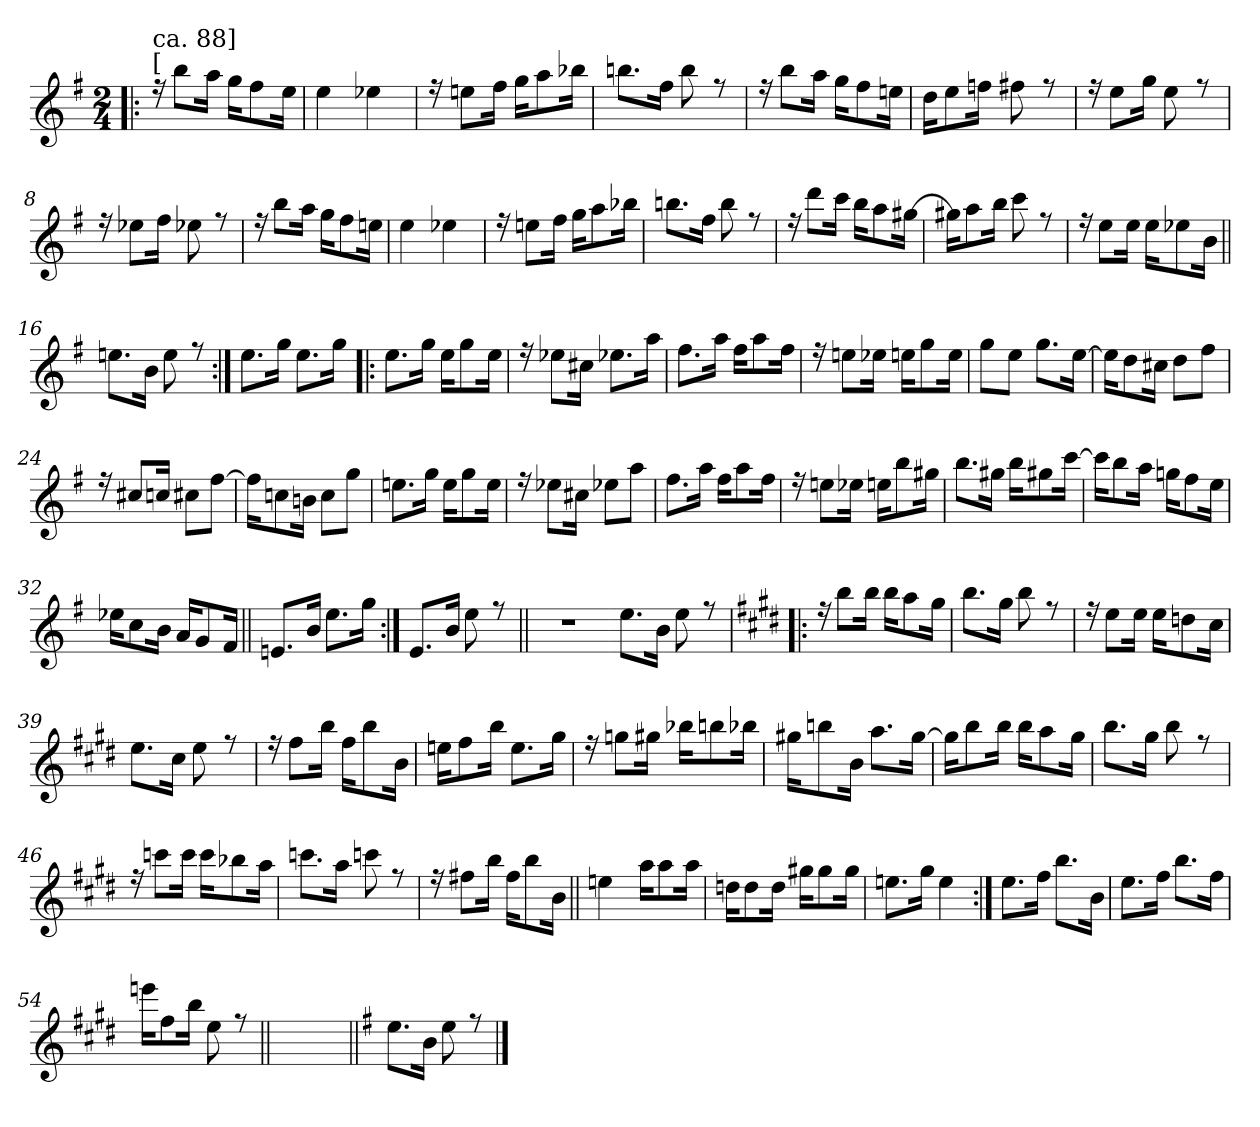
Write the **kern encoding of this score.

**kern
*part1
*staff1
*clefG2
*k[f#]
*G:
*M2/4
=1!|:
*^
!LO:TX:a:t=[	!
!LO:TX:a:t=ca. 88]	!
16rff	2ryy
8bb\L	.
16aa\Jk	.
16gg\KL	.
8ff#\	.
16ee\Jk	.
=2	=2
4ee\	4ryy
4ee-X\	4ryy
=3	=3
16rff	4ryy
8een\L	.
16ff#\Jk	.
16gg\KL	4ryy
8aa\	.
16bb-X\Jk	.
=4	=4
8.bbn\L	2ryy
16ff#\Jk	.
8bb\	.
8rff	.
!!LO:LB:g=z	!!
=5	=5
16rff	4ryy
8bb\L	.
16aa\Jk	.
16gg\KL	4ryy
8ff#\	.
16een\Jk	.
=6	=6
16dd\KL	2ryy
8ee\	.
16ffn\Jk	.
8ff#X\	.
8rff	.
=7	=7
16rff	2ryy
8ee\L	.
16gg\Jk	.
8ee\	.
8rff	.
=8	=8
16rff	2ryy
8ee-X\L	.
16ff#\Jk	.
8ee-X\	.
8rff	.
!!LO:LB:g=z	!!
=9	=9
16rff	2ryy
8bb\L	.
16aa\Jk	.
16gg\KL	.
8ff#\	.
16een\Jk	.
=10	=10
4ee\	4ryy
4ee-X\	4ryy
=11	=11
16rff	4ryy
8een\L	.
16ff#\Jk	.
16gg\KL	4ryy
8aa\	.
16bb-X\Jk	.
=12	=12
8.bbn\L	2ryy
16ff#\Jk	.
8bb\	.
8rff	.
!!LO:LB:g=z	!!
=13	=13
16rff	2ryy
8ddd\L	.
16ccc\Jk	.
16bb\KL	.
8aa\	.
[<16gg#X\Jk	.
=14	=14
16gg#X\KL]	2ryy
8aa\	.
16bb\Jk	.
8ccc\	.
8rff	.
=15	=15
16rff	4ryy
8ee\L	.
16ee\Jk	.
16ee\KL	4ryy
8ee-X\	.
16b\Jk	.
=16||	=16||
8.een\L	2ryy
16b\Jk	.
8ee\	.
8rff	.
=17:|!	=17:|!
8.ee\L	2ryy
16gg\Jk	.
8.ee\L	.
16gg\Jk	.
!!LO:LB:g=z	!!
=18!|:	=18!|:
8.ee\L	2ryy
16gg\Jk	.
16ee\KL	.
8gg\	.
16ee\Jk	.
=19	=19
16rff	2ryy
8ee-X\L	.
16cc#X\Jk	.
8.ee-X\L	.
16aa\Jk	.
=20	=20
8.ff#\L	2ryy
16aa\Jk	.
16ff#\KL	.
8aa\	.
16ff#\Jk	.
=21	=21
16rff	2ryy
8een\L	.
16ee-X\Jk	.
16een\KL	.
8gg\	.
16ee\Jk	.
!!LO:LB:g=z	!!
=22	=22
8gg\L	2ryy
8ee\J	.
8.gg\L	.
[<16ee\Jk	.
=23	=23
16ee\KL]	2ryy
8dd\	.
16cc#X\Jk	.
8dd\L	.
8ff#\J	.
=24	=24
16rff	2ryy
8cc#X/L	.
16ccn/Jk	.
8cc#X\L	.
[<8ff#\J	.
=25	=25
16ff#\KL]	4ryy
8ccn\	.
16bn\Jk	.
8cc\L	4ryy
8gg\J	.
=26	=26
8.een\L	2ryy
16gg\Jk	.
16ee\KL	.
8gg\	.
16ee\Jk	.
!!LO:LB:g=z	!!
=27	=27
16rff	2ryy
8ee-X\L	.
16cc#X\Jk	.
8ee-X\L	.
8aa\J	.
=28	=28
8.ff#\L	2ryy
16aa\Jk	.
16ff#\KL	.
8aa\	.
16ff#\Jk	.
=29	=29
16rff	2ryy
8een\L	.
16ee-X\Jk	.
16een\KL	.
8bb\	.
16gg#X\Jk	.
=30	=30
8.bb\L	2ryy
16gg#X\Jk	.
16bb\KL	.
8gg#X\	.
[<16ccc\Jk	.
!!LO:LB:g=z	!!
=31	=31
16ccc\KL]	2ryy
8bb\	.
16aa\Jk	.
16ggn\KL	.
8ff#\	.
16ee\Jk	.
=32	=32
16ee-X\KL	2ryy
8cc\	.
16b\Jk	.
16a/KL	.
8g/	.
16f#/Jk	.
=33||	=33||
8.en/L	2ryy
16b/Jk	.
8.ee\L	.
16gg\Jk	.
=34:|!	=34:|!
8.e/L	2ryy
16b/Jk	.
8ee\	.
8rff	.
*v	*v
=34X341||
2r
!!LO:PB:g=z
=35-
*^
8.ee\L	2ryy
16b\Jk	.
8ee\	.
8rff	.
=36!|:	=36!|:
*k[f#c#g#d#]	*
*E:	*
16rff	4ryy
8bb\L	.
16bb\Jk	.
16bb\KL	4ryy
8aa\	.
16gg#\Jk	.
=37	=37
8.bb\L	2ryy
16gg#\Jk	.
8bb\	.
8rff	.
=38	=38
16rff	4ryy
8ee\L	.
16ee\Jk	.
16ee\KL	4ryy
8ddn\	.
16cc#\Jk	.
!!LO:LB:g=z	!!
=39	=39
8.ee\L	2ryy
16cc#\Jk	.
8ee\	.
8rff	.
=40	=40
16rff	4ryy
8ff#\L	.
16bb\Jk	.
16ff#\KL	4ryy
8bb\	.
16b\Jk	.
=41	=41
16een\KL	2ryy
8ff#\	.
16bb\Jk	.
8.ee\L	.
16gg#\Jk	.
=42	=42
16rff	2ryy
8ggn\L	.
16gg#X\Jk	.
16bb-X\KL	.
8bbn\	.
16bb-X\Jk	.
!!LO:LB:g=z	!!
=43	=43
16gg#X\KL	4ryy
8bbn\	.
16b\Jk	.
8.aa\L	4ryy
[<16gg#\Jk	.
=44	=44
16gg#\KL]	2ryy
8bb\	.
16bb\Jk	.
16bb\KL	.
8aa\	.
16gg#\Jk	.
=45	=45
8.bb\L	2ryy
16gg#\Jk	.
8bb\	.
8rff	.
=46	=46
16rff	4ryy
8cccn\L	.
16ccc\Jk	.
16ccc\KL	4ryy
8bb-X\	.
16aa\Jk	.
!!LO:LB:g=z	!!
=47	=47
8.cccn\L	2ryy
16aa\Jk	.
8cccn\	.
8rff	.
=48	=48
16rff	2ryy
8ff#X\L	.
16bb\Jk	.
16ff#\KL	.
8bb\	.
16b\Jk	.
=49||	=49||
4een\	4ryy
16aa\KL	4ryy
8aa\	.
16aa\Jk	.
=50	=50
16ddn\KL	4ryy
8dd\	.
16dd\Jk	.
16gg#X\KL	4ryy
8gg#\	.
16gg#\Jk	.
=51	=51
8.een\L	2ryy
16gg#\Jk	.
4ee\	.
!!LO:LB:g=z	!!
=52:|!	=52:|!
8.ee\L	4ryy
16ff#\Jk	.
8.bb\L	4ryy
16b\Jk	.
=53	=53
8.ee\L	4ryy
16ff#\Jk	.
8.bb\L	4ryy
16ff#\Jk	.
=54	=54
16eeen\KL	2ryy
8ff#\	.
16bb\Jk	.
8ee\	.
8rff	.
*v	*v
=55||
2ryy
=56||
*k[f#]
*G:
*^
8.ee\L	2ryy
16b\Jk	.
8ee\	.
8rff	.
*v	*v
==
*-
